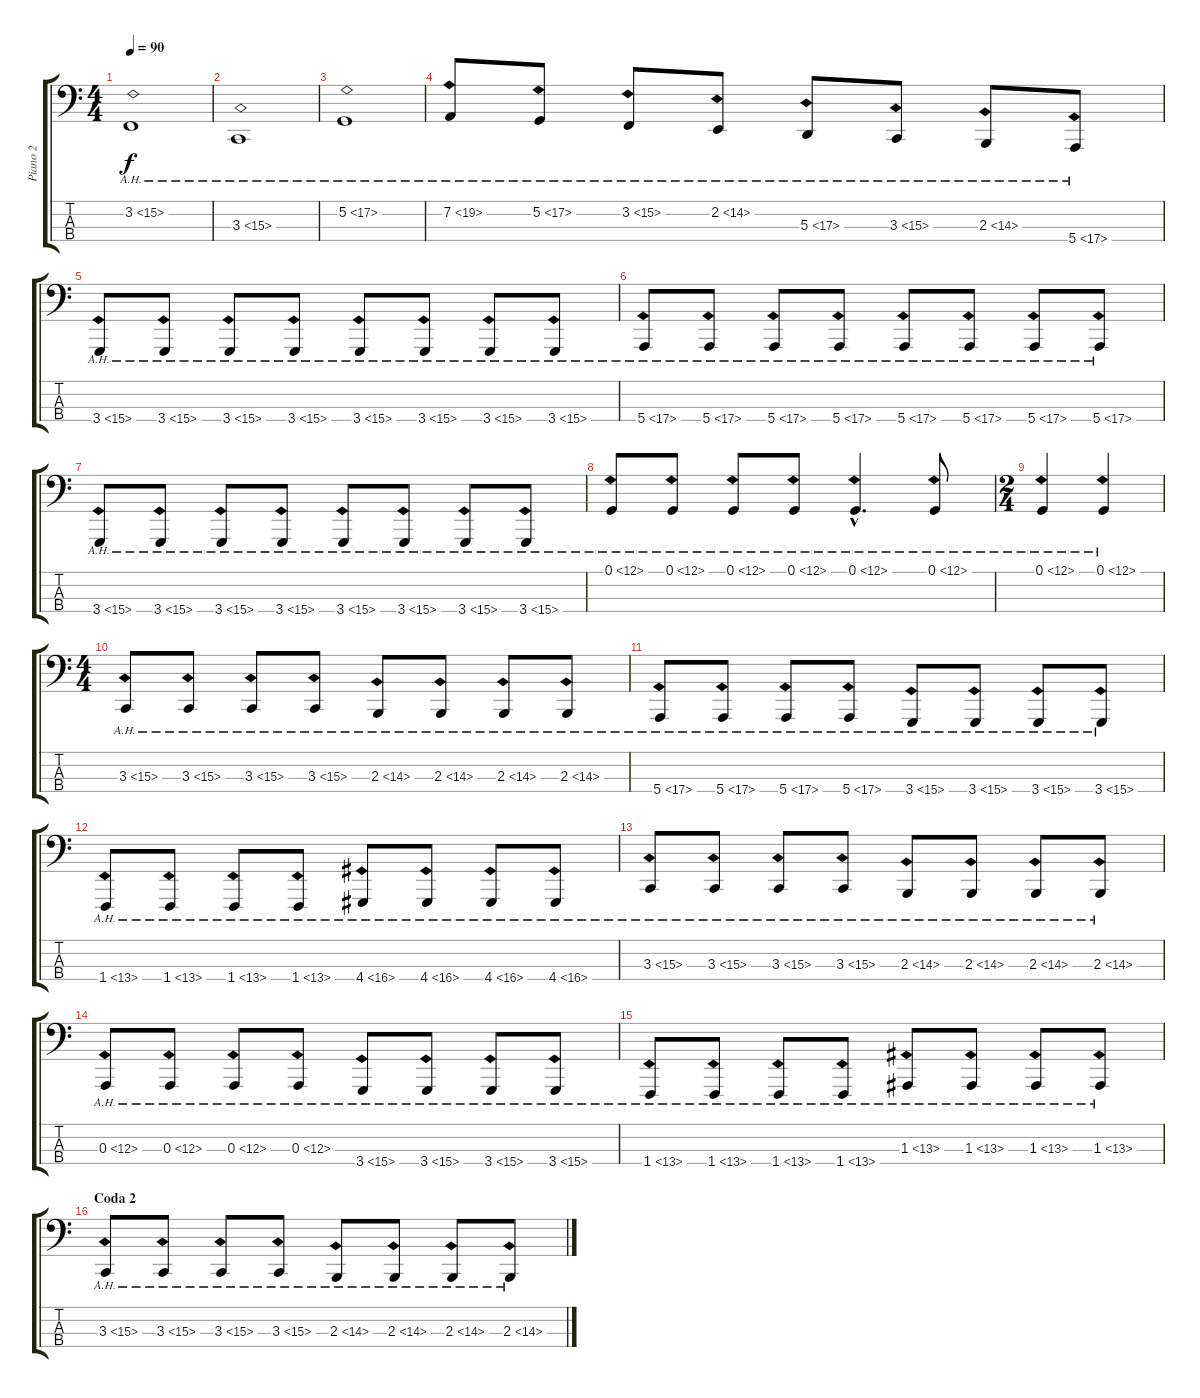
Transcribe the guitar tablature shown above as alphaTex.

\track ("Piano 2" "Piano 2") {instrument acousticgrandpiano}
\staff {score tabs}
\tuning (G2 D2 A1 E1) {hide}
\ts (4 4)
\tempo 90
\clef f4
\ks c
3.2{ah 12}.1{dy f} |
3.3{ah 12}.1 |
5.2{ah 12}.1 |
7.2{ah 12}.8 5.2{ah 12}.8 3.2{ah 12}.8 2.2{ah 12}.8 5.3{ah 12}.8 3.3{ah 12}.8 2.3{ah 12}.8 5.4{ah 12}.8 |
3.4{ah 12}.8 3.4{ah 12}.8 3.4{ah 12}.8 3.4{ah 12}.8 3.4{ah 12}.8 3.4{ah 12}.8 3.4{ah 12}.8 3.4{ah 12}.8 |
5.4{ah 12}.8 5.4{ah 12}.8 5.4{ah 12}.8 5.4{ah 12}.8 5.4{ah 12}.8 5.4{ah 12}.8 5.4{ah 12}.8 5.4{ah 12}.8 |
3.4{ah 12}.8 3.4{ah 12}.8 3.4{ah 12}.8 3.4{ah 12}.8 3.4{ah 12}.8 3.4{ah 12}.8 3.4{ah 12}.8 3.4{ah 12}.8 |
0.1{ah 12}.8 0.1{ah 12}.8 0.1{ah 12}.8 0.1{ah 12}.8 0.1{ah 12 hac}.4{d} 0.1{ah 12}.8 |
\ts (2 4)
0.1{ah 12}.4 0.1{ah 12}.4 |
\ts (4 4)
3.3{ah 12}.8 3.3{ah 12}.8 3.3{ah 12}.8 3.3{ah 12}.8 2.3{ah 12}.8 2.3{ah 12}.8 2.3{ah 12}.8 2.3{ah 12}.8 |
5.4{ah 12}.8 5.4{ah 12}.8 5.4{ah 12}.8 5.4{ah 12}.8 3.4{ah 12}.8 3.4{ah 12}.8 3.4{ah 12}.8 3.4{ah 12}.8 |
1.4{ah 12}.8 1.4{ah 12}.8 1.4{ah 12}.8 1.4{ah 12}.8 4.4{ah 12}.8 4.4{ah 12}.8 4.4{ah 12}.8 4.4{ah 12}.8 |
3.3{ah 12}.8 3.3{ah 12}.8 3.3{ah 12}.8 3.3{ah 12}.8 2.3{ah 12}.8 2.3{ah 12}.8 2.3{ah 12}.8 2.3{ah 12}.8 |
0.3{ah 12}.8 0.3{ah 12}.8 0.3{ah 12}.8 0.3{ah 12}.8 3.4{ah 12}.8 3.4{ah 12}.8 3.4{ah 12}.8 3.4{ah 12}.8 |
1.4{ah 12}.8 1.4{ah 12}.8 1.4{ah 12}.8 1.4{ah 12}.8 1.3{ah 12}.8 1.3{ah 12}.8 1.3{ah 12}.8 1.3{ah 12}.8 |
\section ("" "Coda 2")
3.3{ah 12}.8 3.3{ah 12}.8 3.3{ah 12}.8 3.3{ah 12}.8 2.3{ah 12}.8 2.3{ah 12}.8 2.3{ah 12}.8 2.3{ah 12}.8
